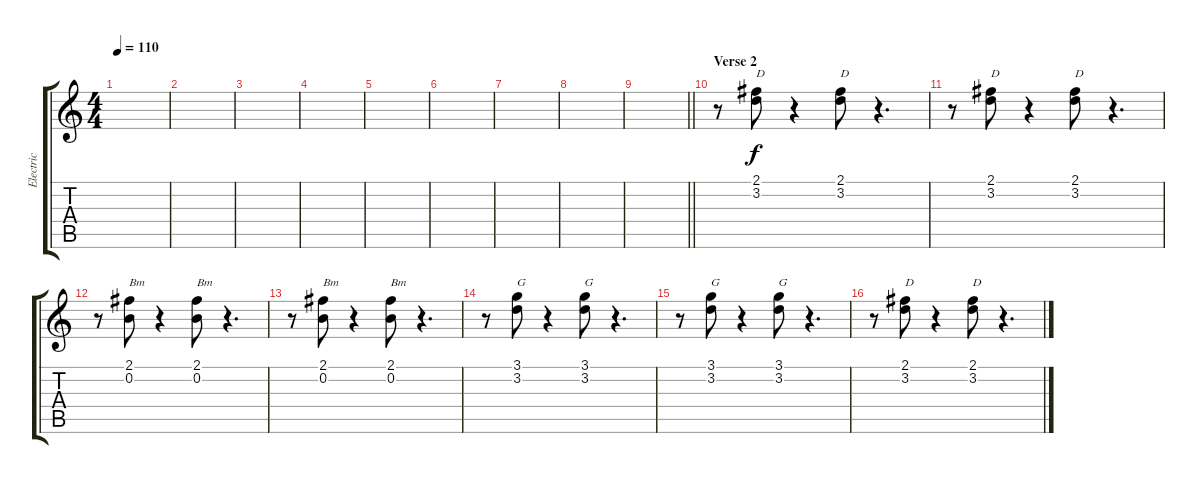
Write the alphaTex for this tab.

\track ("Electric" "Electric") {instrument overdrivenguitar}
\staff {score tabs}
\tuning (E4 B3 G3 D3 A2 E2) {hide}
\ts (4 4)
\tempo 110
\clef g2
\ks c
|
|
|
|
|
|
|
|
\barLineRight lightlight
|
\section ("" "Verse 2")
r.8 (2.1 3.2).8{txt "D"} r.4 (2.1 3.2).8{txt "D"} r.4{d} |
r.8 (2.1 3.2).8{txt "D"} r.4 (2.1 3.2).8{txt "D"} r.4{d} |
r.8 (2.1 0.2).8{txt "Bm"} r.4 (2.1 0.2).8{txt "Bm"} r.4{d} |
r.8 (2.1 0.2).8{txt "Bm"} r.4 (2.1 0.2).8{txt "Bm"} r.4{d} |
r.8 (3.1 3.2).8{txt "G"} r.4 (3.1 3.2).8{txt "G"} r.4{d} |
r.8 (3.1 3.2).8{txt "G"} r.4 (3.1 3.2).8{txt "G"} r.4{d} |
r.8 (2.1 3.2).8{txt "D"} r.4 (2.1 3.2).8{txt "D"} r.4{d}
